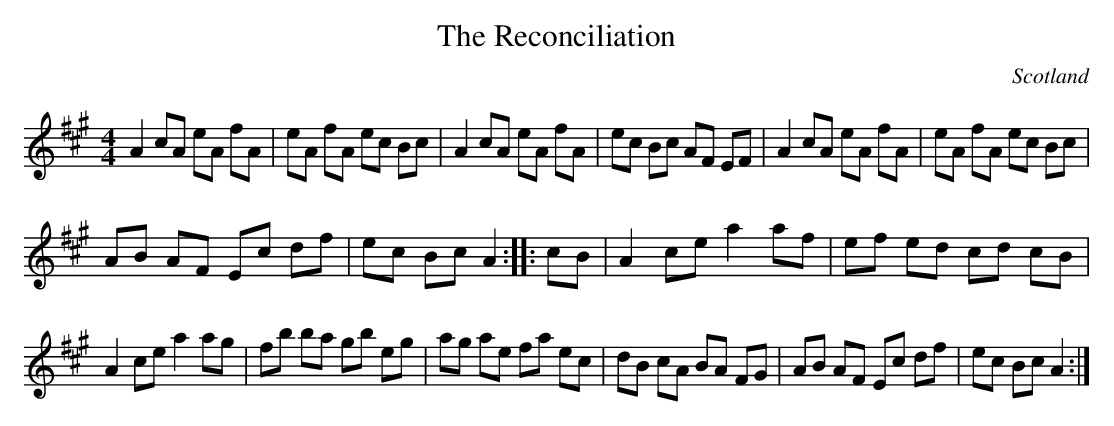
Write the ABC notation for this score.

X:1
T:Reconciliation, The
O:Scotland
M:4/4
K:A
A2cA eA fA|eA fA ec Bc|A2cA eA fA|ec Bc AF EF|\
A2cA eA fA|eA fA ec Bc|
AB AF Ec df|ec Bc A2 :: cB |\
A2ce a2af|ef ed cd cB|
A2ce a2ag|fb ba gb eg|\
ag ae fa ec|dB cA BA FG|AB AF Ec df|ec Bc A2:|
